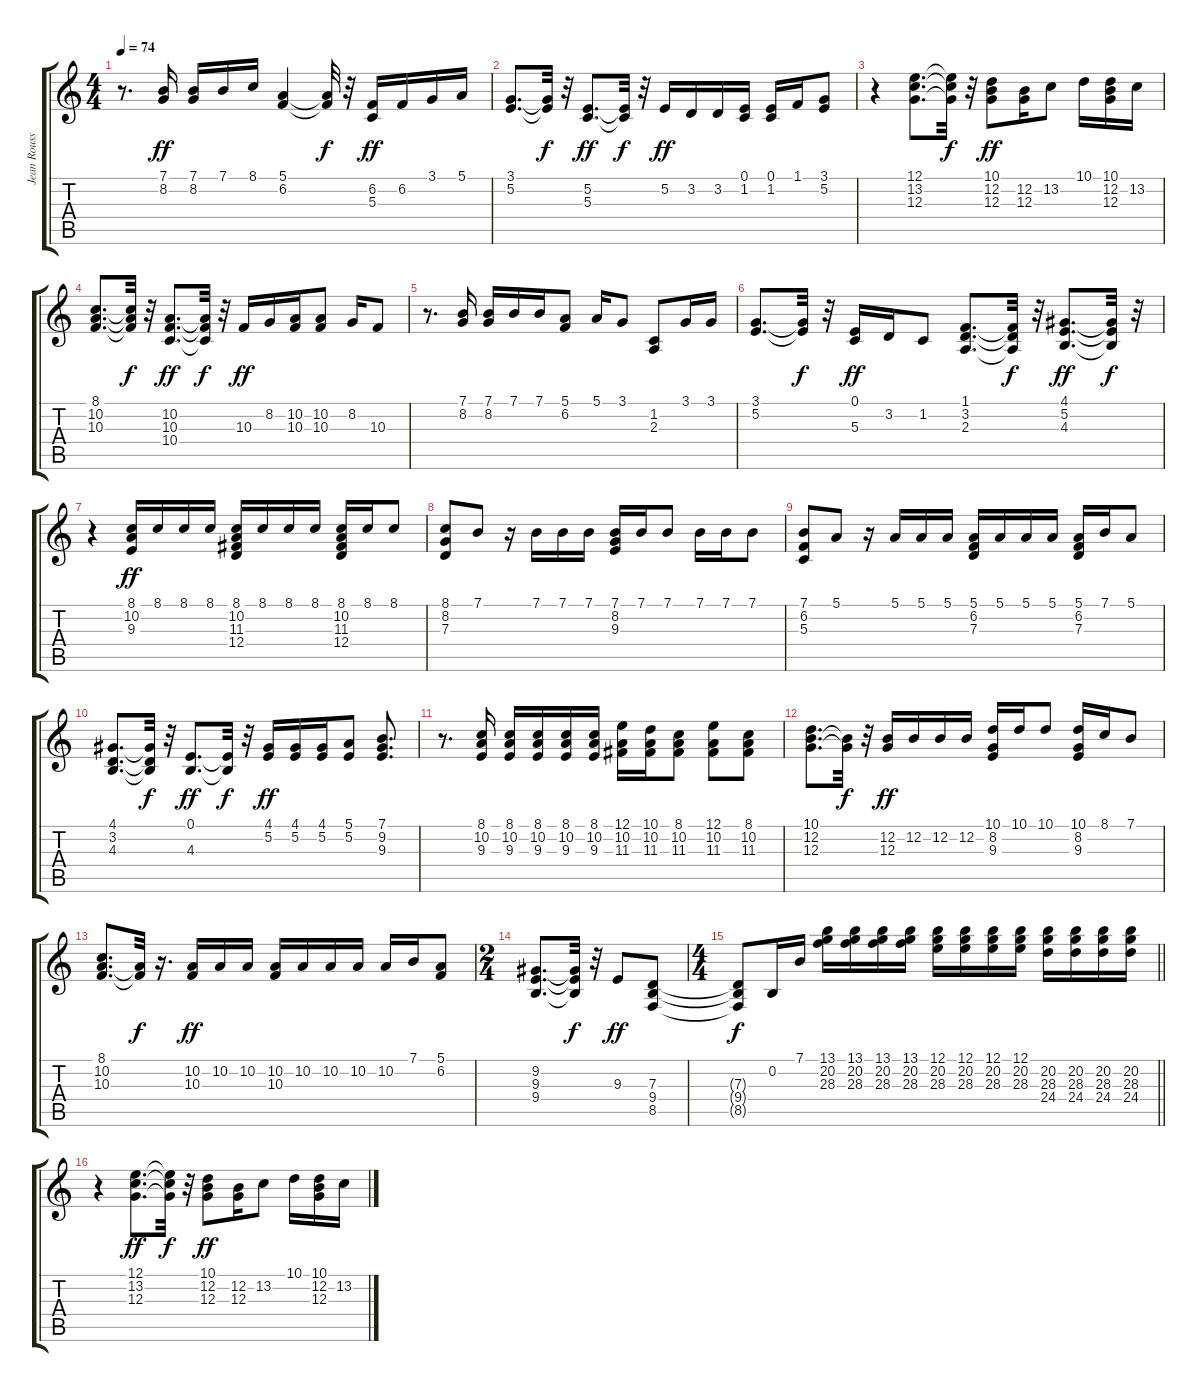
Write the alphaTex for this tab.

\track ("Jean Roussel" "Jean Rouss") {instrument electricgrandpiano}
\staff {score tabs}
\tuning (E4 B3 G3 D3 A2 E2) {hide}
\ts (4 4)
\tempo 74
\clef g2
\ks c
r.8{d dy ff} (7.1 8.2).16 (7.1 8.2).16 7.1.16 8.1.16 (5.1 6.2).4 (5.1{t} 6.2{t}).32{dy f} r.32 (6.2 5.3).16{dy ff} 6.2.16 3.1.16 5.1.16 |
(3.1 5.2).8{d} (3.1{t} 5.2{t}).32{dy f} r.32 (5.2 5.3).8{d dy ff} (5.2{t} 5.3{t}).32{dy f} r.32 5.2.16{dy ff} 3.2.16 3.2.16 (0.1 1.2).16 (0.1 1.2).16 1.1.16 (3.1 5.2).8 |
r.4 (12.1 13.2 12.3).8{d} (12.1{t} 13.2{t} 12.3{t}).32{dy f} r.32 (10.1 12.2 12.3).8{dy ff} (12.2 12.3).16 13.2.8 10.1.16 (10.1 12.2 12.3).16 13.2.16 |
(8.1 10.2 10.3).8{d} (8.1{t} 10.2{t} 10.3{t}).32{dy f} r.32 (10.2 10.3 10.4).8{d dy ff} (10.2{t} 10.3{t} 10.4{t}).32{dy f} r.32 10.3.16{dy ff} 8.2.16 (10.2 10.3).16 (10.2 10.3).8 8.2.16 10.3.8 |
r.8{d} (7.1 8.2).16 (7.1 8.2).16 7.1.16 7.1.16 (5.1 6.2).8 5.1.16 3.1.8 (1.2 2.3).8 3.1.16 3.1.16 |
(3.1 5.2).8{d} (3.1{t} 5.2{t}).32{dy f} r.32 (0.1 5.3).16{dy ff} 3.2.16 1.2.8 (1.1 3.2 2.3).8{d} (1.1{t} 3.2{t} 2.3{t}).32{dy f} r.32 (4.1 5.2 4.3).8{d dy ff} (4.1{t} 5.2{t} 4.3{t}).32{dy f} r.32 |
r.4 (8.1 10.2 9.3).16{dy ff} 8.1.16 8.1.16 8.1.16 (8.1 10.2 11.3 12.4).16 8.1.16 8.1.16 8.1.16 (8.1 10.2 11.3 12.4).16 8.1.16 8.1.8 |
(8.1 8.2 7.3).8 7.1.8 r.16 7.1.16 7.1.16 7.1.16 (7.1 8.2 9.3).16 7.1.16 7.1.8 7.1.16 7.1.16 7.1.8 |
(7.1 6.2 5.3).8 5.1.8 r.16 5.1.16 5.1.16 5.1.16 (5.1 6.2 7.3).16 5.1.16 5.1.16 5.1.16 (5.1 6.2 7.3).16 7.1.16 5.1.8 |
(4.1 3.2 4.3).8{d} (4.1{t} 3.2{t} 4.3{t}).32{dy f} r.32 (0.1 4.3).8{d dy ff} (0.1{t} 4.3{t}).32{dy f} r.32 (4.1 5.2).16{dy ff} (4.1 5.2).16 (4.1 5.2).16 (5.1 5.2).8 (7.1 9.2 9.3).8{d} |
r.8{d} (8.1 10.2 9.3).16 (8.1 10.2 9.3).16 (8.1 10.2 9.3).16 (8.1 10.2 9.3).16 (8.1 10.2 9.3).16 (12.1 10.2 11.3).16 (10.1 10.2 11.3).16 (8.1 10.2 11.3).8 (12.1 10.2 11.3).8 (8.1 10.2 11.3).8 |
(10.1 12.2 12.3).8{d} (12.2{t} 12.3{t}).32{dy f} r.32 (12.2 12.3).16{dy ff} 12.2.16 12.2.16 12.2.16 (10.1 8.2 9.3).16 10.1.16 10.1.8 (10.1 8.2 9.3).16 8.1.16 7.1.8 |
(8.1 10.2 10.3).8{d} (10.2{t} 10.3{t}).32{dy f} r.16{d} (10.2 10.3).16{dy ff} 10.2.16 10.2.16 (10.2 10.3).16 10.2.16 10.2.16 10.2.16 10.2.16 7.1.16 (5.1 6.2).8 |
\ts (2 4)
(9.2 9.3 9.4).8{d} (9.2{t} 9.3{t} 9.4{t}).32{dy f} r.32 9.3.8{dy ff} (7.3 9.4 8.5).8 |
\ts (4 4)
\barLineRight lightlight
(7.3{t} 9.4{t} 8.5{t}).8{dy f} 0.2.16 7.1.16 (13.1 20.2 28.3).16 (13.1 20.2 28.3).16 (13.1 20.2 28.3).16 (13.1 20.2 28.3).16 (12.1 20.2 28.3).16 (12.1 20.2 28.3).16 (12.1 20.2 28.3).16 (12.1 20.2 28.3).16 (20.2 28.3 24.4).16 (20.2 28.3 24.4).16 (20.2 28.3 24.4).16 (20.2 28.3 24.4).16 |
r.4 (12.1 13.2 12.3).8{d dy ff} (12.1{t} 13.2{t} 12.3{t}).32{dy f} r.32 (10.1 12.2 12.3).8{dy ff} (12.2 12.3).16 13.2.8 10.1.16 (10.1 12.2 12.3).16 13.2.16
